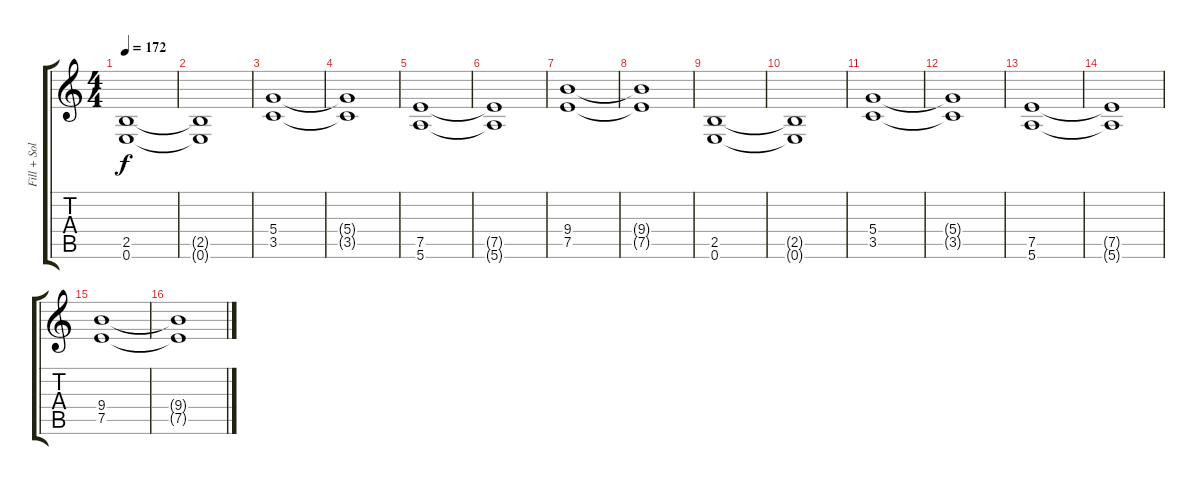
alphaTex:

\track ("Fill + Solo" "Fill + Sol") {instrument overdrivenguitar}
\staff {score tabs}
\tuning (E4 B3 G3 D3 A2 E2) {hide}
\ts (4 4)
\tempo 172
\clef g2
\ks c
(2.5 0.6).1{dy f} |
(2.5{t} 0.6{t}).1 |
(5.4 3.5).1 |
(5.4{t} 3.5{t}).1 |
(7.5 5.6).1 |
(7.5{t} 5.6{t}).1 |
(9.4 7.5).1 |
(9.4{t} 7.5{t}).1 |
(2.5 0.6).1 |
(2.5{t} 0.6{t}).1 |
(5.4 3.5).1 |
(5.4{t} 3.5{t}).1 |
(7.5 5.6).1 |
(7.5{t} 5.6{t}).1 |
(9.4 7.5).1 |
(9.4{t} 7.5{t}).1
